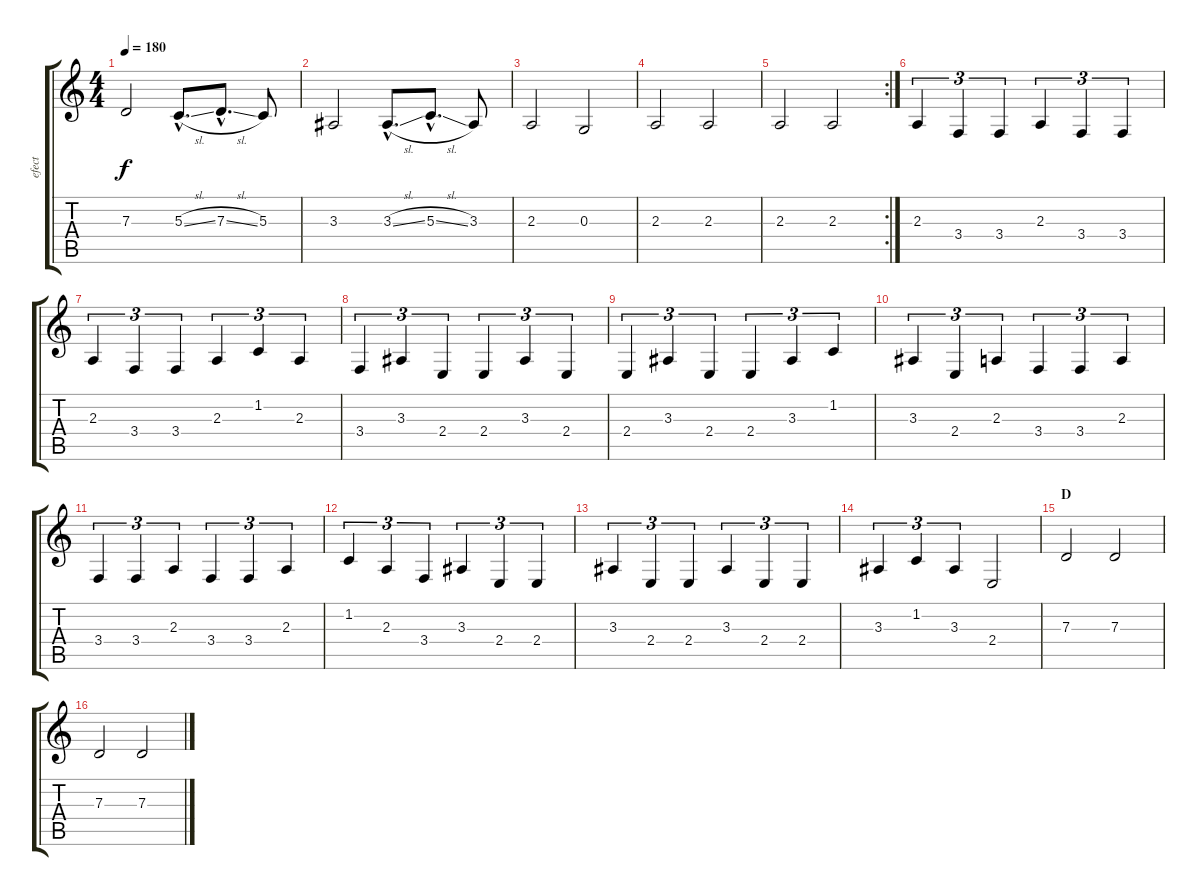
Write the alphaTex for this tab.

\track ("efect" "efect") {instrument churchorgan}
\staff {score tabs}
\tuning (E4 B3 G3 D3 A2 E2) {hide}
\ts (4 4)
\tempo 180
\clef g2
\ks c
7.3.2{dy f} 5.3{sl hac}.8{d} 7.3{sl hac}.8{d} 5.3.8 |
3.3.2 3.3{sl hac}.8{d} 5.3{sl hac}.8{d} 3.3.8 |
2.3.2 0.3.2 |
2.3.2 2.3.2 |
\rc 2
2.3.2 2.3.2 |
2.3.4{tu (3 2)} 3.4.4{tu (3 2)} 3.4.4{tu (3 2)} 2.3.4{tu (3 2)} 3.4.4{tu (3 2)} 3.4.4{tu (3 2)} |
2.3.4{tu (3 2)} 3.4.4{tu (3 2)} 3.4.4{tu (3 2)} 2.3.4{tu (3 2)} 1.2.4{tu (3 2)} 2.3.4{tu (3 2)} |
3.4.4{tu (3 2)} 3.3.4{tu (3 2)} 2.4.4{tu (3 2)} 2.4.4{tu (3 2)} 3.3.4{tu (3 2)} 2.4.4{tu (3 2)} |
2.4.4{tu (3 2)} 3.3.4{tu (3 2)} 2.4.4{tu (3 2)} 2.4.4{tu (3 2)} 3.3.4{tu (3 2)} 1.2.4{tu (3 2)} |
3.3.4{tu (3 2)} 2.4.4{tu (3 2)} 2.3.4{tu (3 2)} 3.4.4{tu (3 2)} 3.4.4{tu (3 2)} 2.3.4{tu (3 2)} |
3.4.4{tu (3 2)} 3.4.4{tu (3 2)} 2.3.4{tu (3 2)} 3.4.4{tu (3 2)} 3.4.4{tu (3 2)} 2.3.4{tu (3 2)} |
1.2.4{tu (3 2)} 2.3.4{tu (3 2)} 3.4.4{tu (3 2)} 3.3.4{tu (3 2)} 2.4.4{tu (3 2)} 2.4.4{tu (3 2)} |
3.3.4{tu (3 2)} 2.4.4{tu (3 2)} 2.4.4{tu (3 2)} 3.3.4{tu (3 2)} 2.4.4{tu (3 2)} 2.4.4{tu (3 2)} |
3.3.4{tu (3 2)} 1.2.4{tu (3 2)} 3.3.4{tu (3 2)} 2.4.2 |
\section ("" "D")
7.3.2 7.3.2 |
7.3.2 7.3.2
